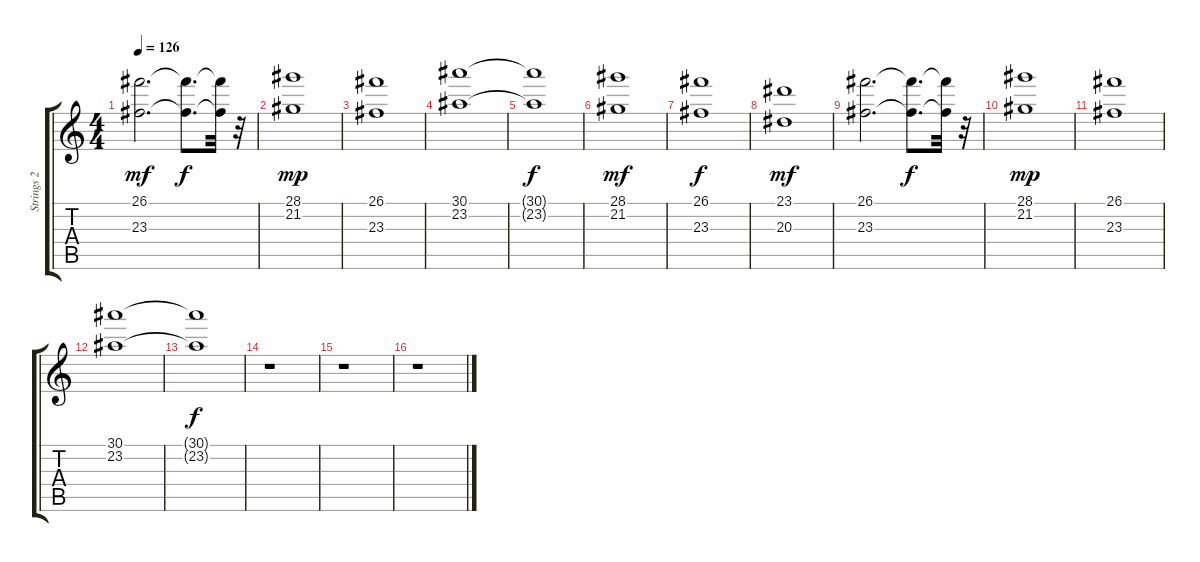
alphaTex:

\track ("Strings 2" "Strings 2") {instrument stringensemble2}
\staff {score tabs}
\tuning (E4 B3 G3 D3 A2 E2) {hide}
\ts (4 4)
\tempo 126
\clef g2
\ks c
(26.1 23.3).2{d dy mf} (26.1{t} 23.3{t}).8{d dy f} (26.1{t} 23.3{t}).32 r.32 |
(28.1 21.2).1{dy mp} |
(26.1 23.3).1 |
(30.1 23.2).1 |
(30.1{t} 23.2{t}).1{dy f} |
(28.1 21.2).1{dy mf} |
(26.1 23.3).1{dy f} |
(23.1 20.3).1{dy mf} |
(26.1 23.3).2{d} (26.1{t} 23.3{t}).8{d dy f} (26.1{t} 23.3{t}).32 r.32 |
(28.1 21.2).1{dy mp} |
(26.1 23.3).1 |
(30.1 23.2).1 |
(30.1{t} 23.2{t}).1{dy f} |
r.1 |
r.1 |
r.1
